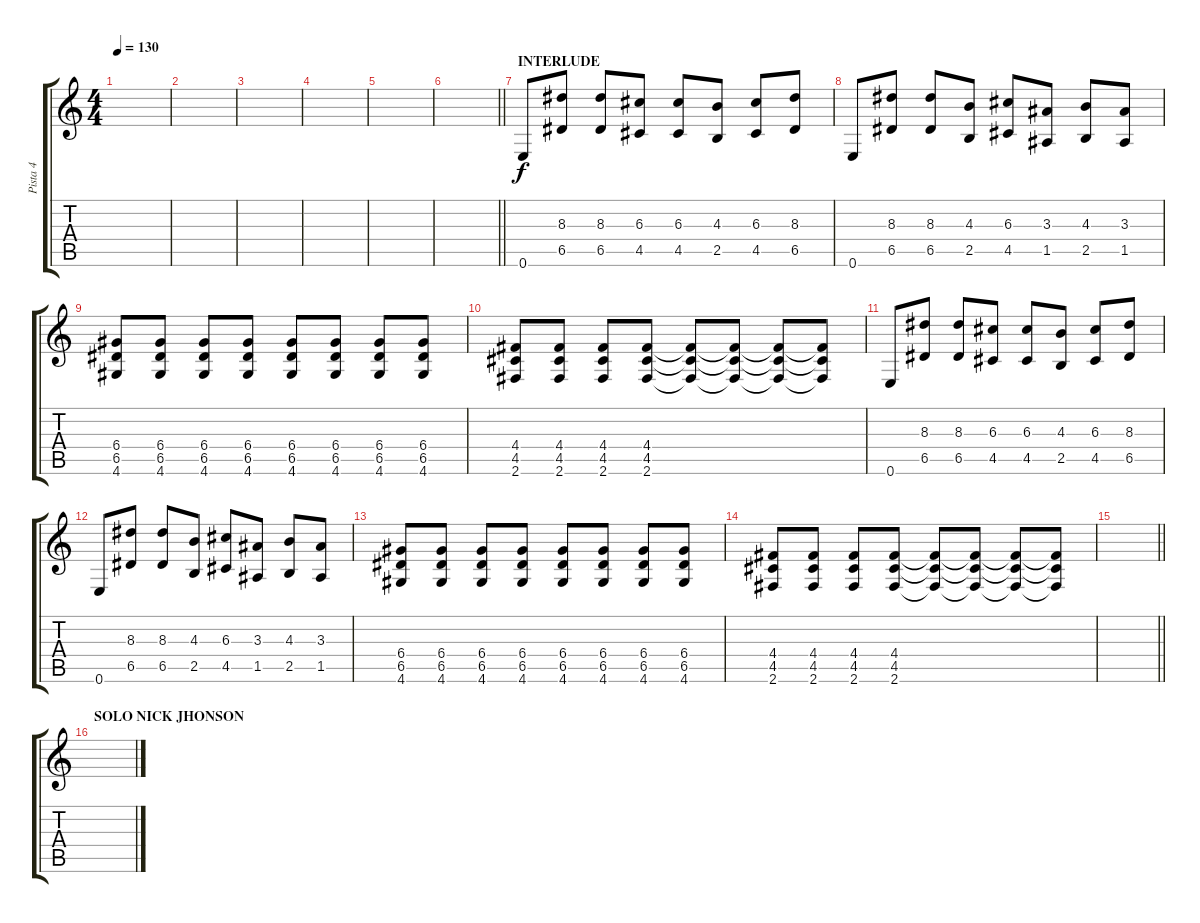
\track ("Pista 4" "Pista 4") {instrument distortionguitar}
\staff {score tabs}
\tuning (E4 B3 G3 D3 A2 E2) {hide}
\ts (4 4)
\tempo 130
\clef g2
\ks c
|
|
|
|
|
\barLineRight lightlight
|
\section ("" "INTERLUDE")
0.6.8 (8.3 6.5).8 (8.3 6.5).8 (6.3 4.5).8 (6.3 4.5).8 (4.3 2.5).8 (6.3 4.5).8 (8.3 6.5).8 |
0.6.8 (8.3 6.5).8 (8.3 6.5).8 (4.3 2.5).8 (6.3 4.5).8 (3.3 1.5).8 (4.3 2.5).8 (3.3 1.5).8 |
(6.4 6.5 4.6).8 (6.4 6.5 4.6).8 (6.4 6.5 4.6).8 (6.4 6.5 4.6).8 (6.4 6.5 4.6).8 (6.4 6.5 4.6).8 (6.4 6.5 4.6).8 (6.4 6.5 4.6).8 |
(4.4 4.5 2.6).8 (4.4 4.5 2.6).8 (4.4 4.5 2.6).8 (4.4 4.5 2.6).8 (4.4{t} 4.5{t} 2.6{t}).8 (4.4{t} 4.5{t} 2.6{t}).8 (4.4{t} 4.5{t} 2.6{t}).8 (4.4{t} 4.5{t} 2.6{t}).8 |
0.6.8 (8.3 6.5).8 (8.3 6.5).8 (6.3 4.5).8 (6.3 4.5).8 (4.3 2.5).8 (6.3 4.5).8 (8.3 6.5).8 |
0.6.8 (8.3 6.5).8 (8.3 6.5).8 (4.3 2.5).8 (6.3 4.5).8 (3.3 1.5).8 (4.3 2.5).8 (3.3 1.5).8 |
(6.4 6.5 4.6).8 (6.4 6.5 4.6).8 (6.4 6.5 4.6).8 (6.4 6.5 4.6).8 (6.4 6.5 4.6).8 (6.4 6.5 4.6).8 (6.4 6.5 4.6).8 (6.4 6.5 4.6).8 |
(4.4 4.5 2.6).8 (4.4 4.5 2.6).8 (4.4 4.5 2.6).8 (4.4 4.5 2.6).8 (4.4{t} 4.5{t} 2.6{t}).8 (4.4{t} 4.5{t} 2.6{t}).8 (4.4{t} 4.5{t} 2.6{t}).8 (4.4{t} 4.5{t} 2.6{t}).8 |
\barLineRight lightlight
|
\section ("" "SOLO NICK JHONSON")
